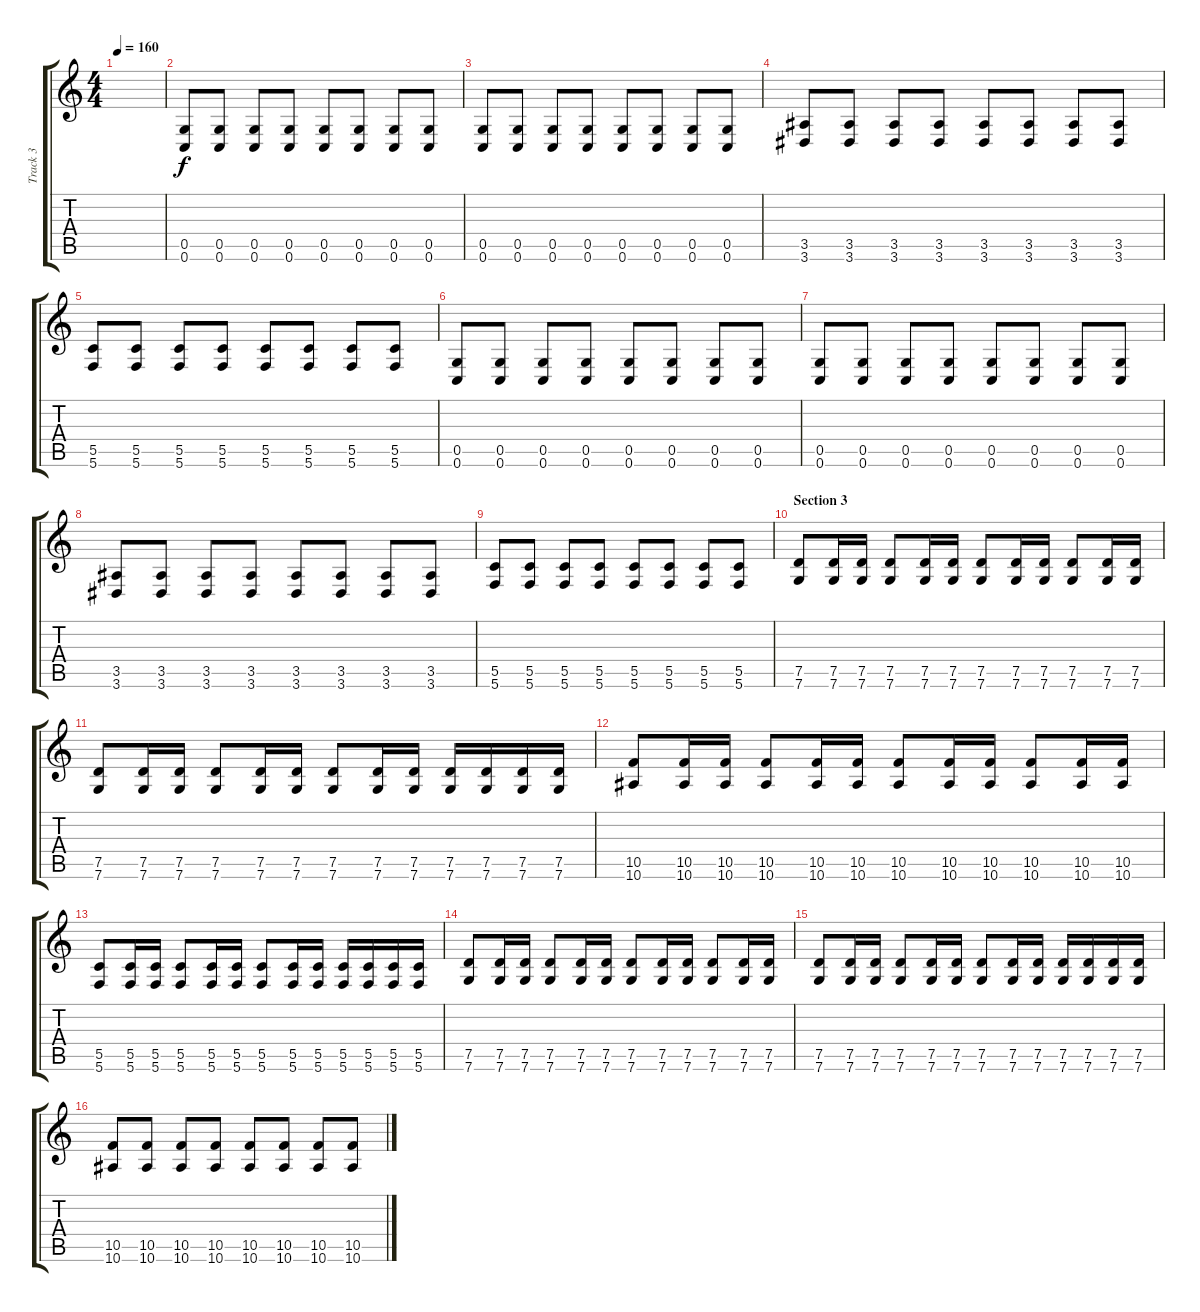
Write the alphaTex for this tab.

\track ("Track 3" "Track 3") {instrument acousticguitarnylon}
\staff {score tabs}
\tuning (D4 A3 F3 C3 G2 C2) {hide}
\ts (4 4)
\tempo 160
\clef g2
\ks c
|
(0.5 0.6).8 (0.5 0.6).8 (0.5 0.6).8 (0.5 0.6).8 (0.5 0.6).8 (0.5 0.6).8 (0.5 0.6).8 (0.5 0.6).8 |
(0.5 0.6).8 (0.5 0.6).8 (0.5 0.6).8 (0.5 0.6).8 (0.5 0.6).8 (0.5 0.6).8 (0.5 0.6).8 (0.5 0.6).8 |
(3.5 3.6).8 (3.5 3.6).8 (3.5 3.6).8 (3.5 3.6).8 (3.5 3.6).8 (3.5 3.6).8 (3.5 3.6).8 (3.5 3.6).8 |
(5.5 5.6).8 (5.5 5.6).8 (5.5 5.6).8 (5.5 5.6).8 (5.5 5.6).8 (5.5 5.6).8 (5.5 5.6).8 (5.5 5.6).8 |
(0.5 0.6).8 (0.5 0.6).8 (0.5 0.6).8 (0.5 0.6).8 (0.5 0.6).8 (0.5 0.6).8 (0.5 0.6).8 (0.5 0.6).8 |
(0.5 0.6).8 (0.5 0.6).8 (0.5 0.6).8 (0.5 0.6).8 (0.5 0.6).8 (0.5 0.6).8 (0.5 0.6).8 (0.5 0.6).8 |
(3.5 3.6).8 (3.5 3.6).8 (3.5 3.6).8 (3.5 3.6).8 (3.5 3.6).8 (3.5 3.6).8 (3.5 3.6).8 (3.5 3.6).8 |
(5.5 5.6).8 (5.5 5.6).8 (5.5 5.6).8 (5.5 5.6).8 (5.5 5.6).8 (5.5 5.6).8 (5.5 5.6).8 (5.5 5.6).8 |
\section ("" "Section 3")
(7.5 7.6).8 (7.5 7.6).16 (7.5 7.6).16 (7.5 7.6).8 (7.5 7.6).16 (7.5 7.6).16 (7.5 7.6).8 (7.5 7.6).16 (7.5 7.6).16 (7.5 7.6).8 (7.5 7.6).16 (7.5 7.6).16 |
(7.5 7.6).8 (7.5 7.6).16 (7.5 7.6).16 (7.5 7.6).8 (7.5 7.6).16 (7.5 7.6).16 (7.5 7.6).8 (7.5 7.6).16 (7.5 7.6).16 (7.5 7.6).16 (7.5 7.6).16 (7.5 7.6).16 (7.5 7.6).16 |
(10.5 10.6).8 (10.5 10.6).16 (10.5 10.6).16 (10.5 10.6).8 (10.5 10.6).16 (10.5 10.6).16 (10.5 10.6).8 (10.5 10.6).16 (10.5 10.6).16 (10.5 10.6).8 (10.5 10.6).16 (10.5 10.6).16 |
(5.5 5.6).8 (5.5 5.6).16 (5.5 5.6).16 (5.5 5.6).8 (5.5 5.6).16 (5.5 5.6).16 (5.5 5.6).8 (5.5 5.6).16 (5.5 5.6).16 (5.5 5.6).16 (5.5 5.6).16 (5.5 5.6).16 (5.5 5.6).16 |
(7.5 7.6).8 (7.5 7.6).16 (7.5 7.6).16 (7.5 7.6).8 (7.5 7.6).16 (7.5 7.6).16 (7.5 7.6).8 (7.5 7.6).16 (7.5 7.6).16 (7.5 7.6).8 (7.5 7.6).16 (7.5 7.6).16 |
(7.5 7.6).8 (7.5 7.6).16 (7.5 7.6).16 (7.5 7.6).8 (7.5 7.6).16 (7.5 7.6).16 (7.5 7.6).8 (7.5 7.6).16 (7.5 7.6).16 (7.5 7.6).16 (7.5 7.6).16 (7.5 7.6).16 (7.5 7.6).16 |
(10.5 10.6).8 (10.5 10.6).8 (10.5 10.6).8 (10.5 10.6).8 (10.5 10.6).8 (10.5 10.6).8 (10.5 10.6).8 (10.5 10.6).8
